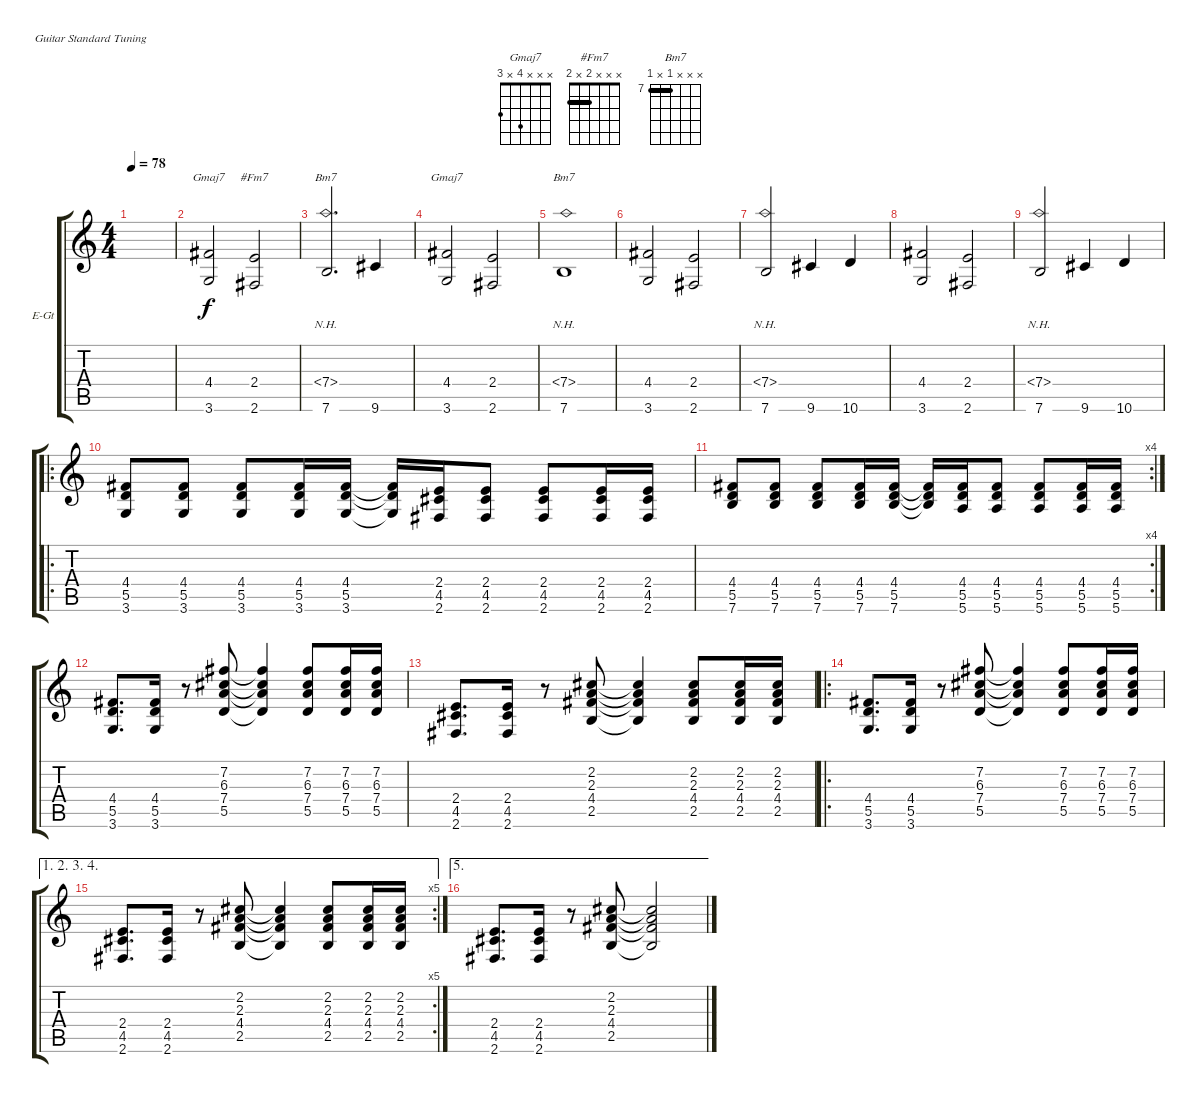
\defaultSystemsLayout 4
\bracketExtendMode groupsimilarinstruments
\firstSystemTrackNameOrientation horizontal
\otherSystemsTrackNameOrientation horizontal
\track ("Electric Guitar 2" "E-Gt") {solo instrument electricguitarclean}
\staff {score tabs}
\tuning (E4 B3 G3 D3 A2 E2)
\chord ("Gmaj7" x x x 4 x 3)
\chord ("#Fm7" x x x 2 x 2) {barre 2}
\chord ("Bm7" x x x 7 x 7) {firstfret 7 barre 7}
\ts (4 4)
\tempo 78
\clef g2
\ks c
|
(3.6 4.4).2{ch "Gmaj7"} (2.6 2.4).2{ch "#Fm7"} |
(7.6 7.4{nh}).2{d ch "Bm7"} 9.6.4 |
(3.6 4.4).2{ch "Gmaj7"} (2.6 2.4).2 |
(7.6 7.4{nh}).1{ch "Bm7"} |
(3.6 4.4).2 (2.6 2.4).2 |
(7.6 7.4{nh}).2 9.6.4 10.6.4 |
(3.6 4.4).2 (2.6 2.4).2 |
(7.6 7.4{nh}).2 9.6.4 10.6.4 |
\ro
(3.6 5.5 4.4).8 (3.6 5.5 4.4).8 (3.6 5.5 4.4).8 (3.6 5.5 4.4).16 (3.6 5.5 4.4).16 (4.4{t} 5.5{t} 3.6{t}).16 (2.4 4.5 2.6).16 (2.4 4.5 2.6).8 (2.4 4.5 2.6).8 (2.4 4.5 2.6).16 (2.4 4.5 2.6).16 |
\rc 4
(7.6 5.5 4.4).8 (7.6 5.5 4.4).8 (7.6 5.5 4.4).8 (7.6 5.5 4.4).16 (7.6 5.5 4.4).16 (7.6{t} 5.5{t} 4.4{t}).16 (5.6 5.5 4.4).16 (5.6 5.5 4.4).8 (5.6 5.5 4.4).8 (5.6 5.5 4.4).16 (5.6 5.5 4.4).16 |
(3.6 4.4 5.5).8{d} (3.6 4.4 5.5).16 r.8 (5.5 7.4 6.3 7.2).8 (5.5{t} 7.4{t} 6.3{t} 7.2{t}).4 (5.5 7.4 6.3 7.2).8 (5.5 7.4 6.3 7.2).16 (5.5 7.4 6.3 7.2).16 |
(2.6 2.4 4.5).8{d} (2.4 2.6 4.5).16 r.8 (2.5 4.4 2.3 2.2).8 (2.5{t} 4.4{t} 2.3{t} 2.2{t}).4 (2.5 4.4 2.3 2.2).8 (2.5 4.4 2.3 2.2).16 (2.5 4.4 2.3 2.2).16 |
\ro
(3.6 4.4 5.5).8{d} (3.6 4.4 5.5).16 r.8 (5.5 7.4 6.3 7.2).8 (5.5{t} 7.4{t} 6.3{t} 7.2{t}).4 (5.5 7.4 6.3 7.2).8 (5.5 7.4 6.3 7.2).16 (5.5 7.4 6.3 7.2).16 |
\ae (1 2 3 4)
\rc 5
(2.6 2.4 4.5).8{d} (2.4 2.6 4.5).16 r.8 (2.5 4.4 2.3 2.2).8 (2.5{t} 4.4{t} 2.3{t} 2.2{t}).4 (2.5 4.4 2.3 2.2).8 (2.5 4.4 2.3 2.2).16 (2.5 4.4 2.3 2.2).16 |
\ae 5
(2.6 2.4 4.5).8{d} (2.4 2.6 4.5).16 r.8 (2.5 4.4 2.3 2.2).8 (2.5{t} 4.4{t} 2.3{t} 2.2{t}).2
